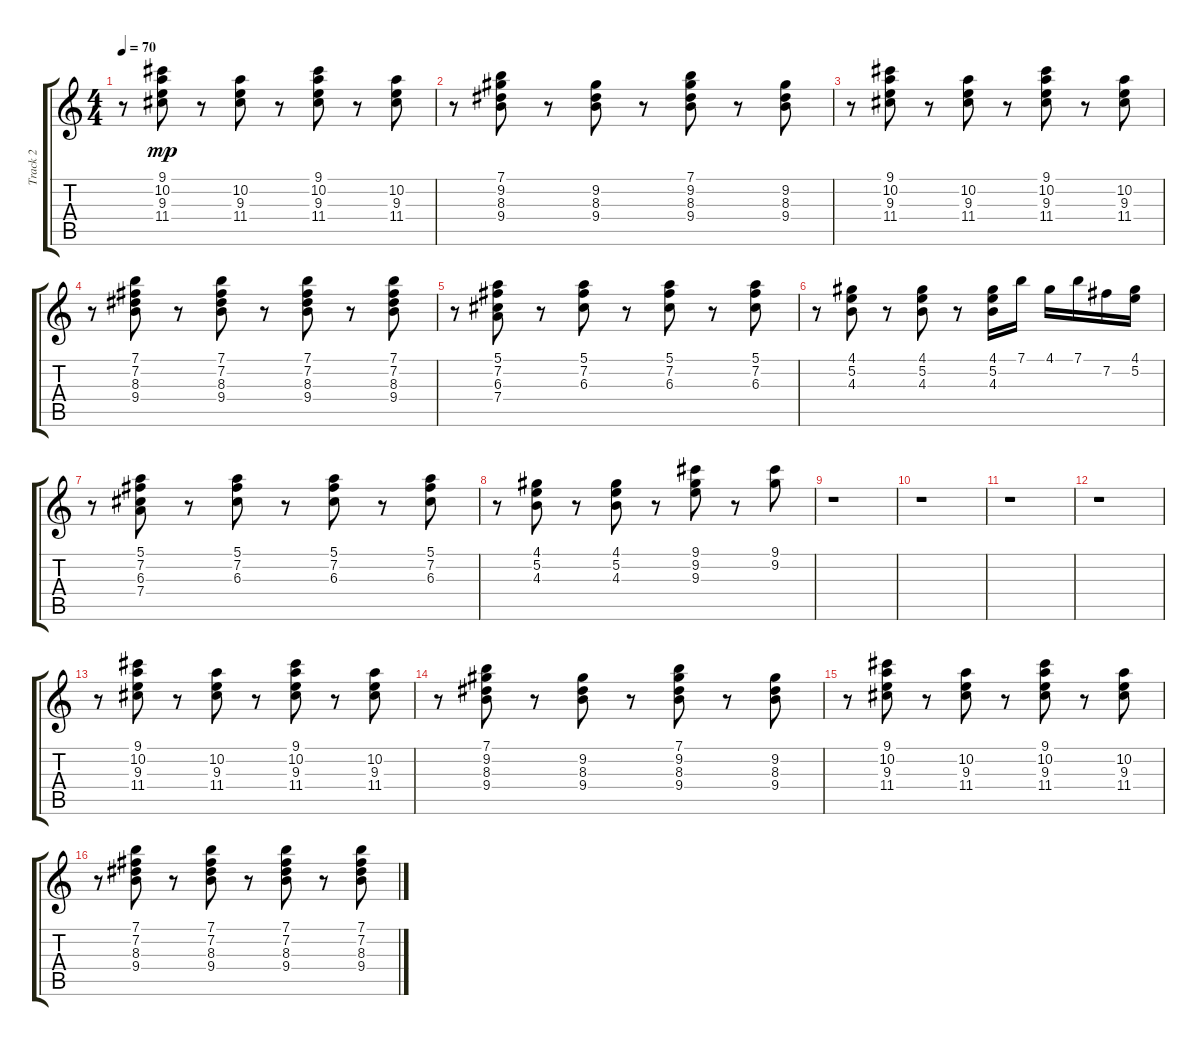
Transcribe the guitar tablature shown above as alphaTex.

\track ("Track 2" "Track 2") {instrument electricguitarmuted}
\staff {score tabs}
\tuning (E4 B3 G3 D3 A2 E2) {hide}
\ts (4 4)
\tempo 70
\clef g2
\ks c
r.8{dy mp instrument electricguitarmuted} (9.1 10.2 9.3 11.4).8 r.8 (10.2 9.3 11.4).8 r.8 (9.1 10.2 9.3 11.4).8 r.8 (10.2 9.3 11.4).8 |
r.8 (7.1 9.2 8.3 9.4).8 r.8 (9.2 8.3 9.4).8 r.8 (7.1 9.2 8.3 9.4).8 r.8 (9.2 8.3 9.4).8 |
r.8 (9.1 10.2 9.3 11.4).8 r.8 (10.2 9.3 11.4).8 r.8 (9.1 10.2 9.3 11.4).8 r.8 (10.2 9.3 11.4).8 |
r.8 (7.1 7.2 8.3 9.4).8 r.8 (7.1 7.2 8.3 9.4).8 r.8 (7.1 7.2 8.3 9.4).8 r.8 (7.1 7.2 8.3 9.4).8 |
r.8 (5.1 7.2 6.3 7.4).8 r.8 (5.1 7.2 6.3).8 r.8 (5.1 7.2 6.3).8 r.8 (5.1 7.2 6.3).8 |
r.8 (4.1 5.2 4.3).8 r.8 (4.1 5.2 4.3).8 r.8 (4.1 5.2 4.3).16 7.1.16 4.1.16 7.1.16 7.2.16 (4.1 5.2).16 |
r.8 (5.1 7.2 6.3 7.4).8 r.8 (5.1 7.2 6.3).8 r.8 (5.1 7.2 6.3).8 r.8 (5.1 7.2 6.3).8 |
r.8 (4.1 5.2 4.3).8 r.8 (4.1 5.2 4.3).8 r.8 (9.1 9.2 9.3).8 r.8 (9.1 9.2).8 |
r.1 |
r.1 |
r.1 |
r.1 |
r.8 (9.1 10.2 9.3 11.4).8 r.8 (10.2 9.3 11.4).8 r.8 (9.1 10.2 9.3 11.4).8 r.8 (10.2 9.3 11.4).8 |
r.8 (7.1 9.2 8.3 9.4).8 r.8 (9.2 8.3 9.4).8 r.8 (7.1 9.2 8.3 9.4).8 r.8 (9.2 8.3 9.4).8 |
r.8 (9.1 10.2 9.3 11.4).8 r.8 (10.2 9.3 11.4).8 r.8 (9.1 10.2 9.3 11.4).8 r.8 (10.2 9.3 11.4).8 |
r.8 (7.1 7.2 8.3 9.4).8 r.8 (7.1 7.2 8.3 9.4).8 r.8 (7.1 7.2 8.3 9.4).8 r.8 (7.1 7.2 8.3 9.4).8
